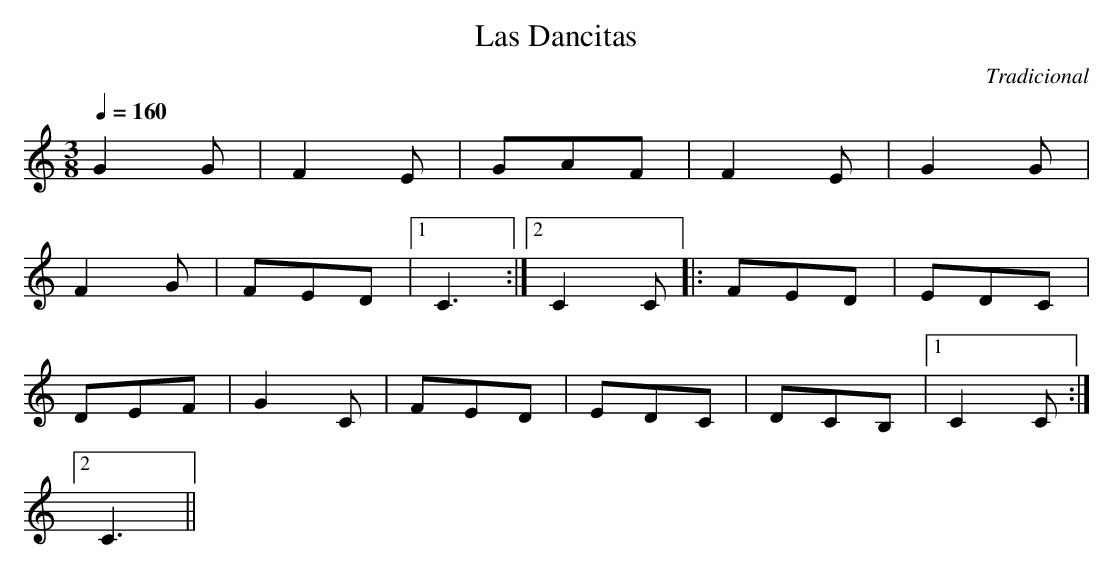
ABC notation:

X:1
T:Las Dancitas
C:Tradicional
M:3/8
L:1/8
Q:1/4=160
K:C
G2 G|F2 E|GAF|F2 E|G2 G|
F2 G|FED|[1 C3:|[2 C2 C|:FED|EDC|
DEF|G2 C|FED|EDC|DCB,|[1 C2 C:|
[2 C3||
